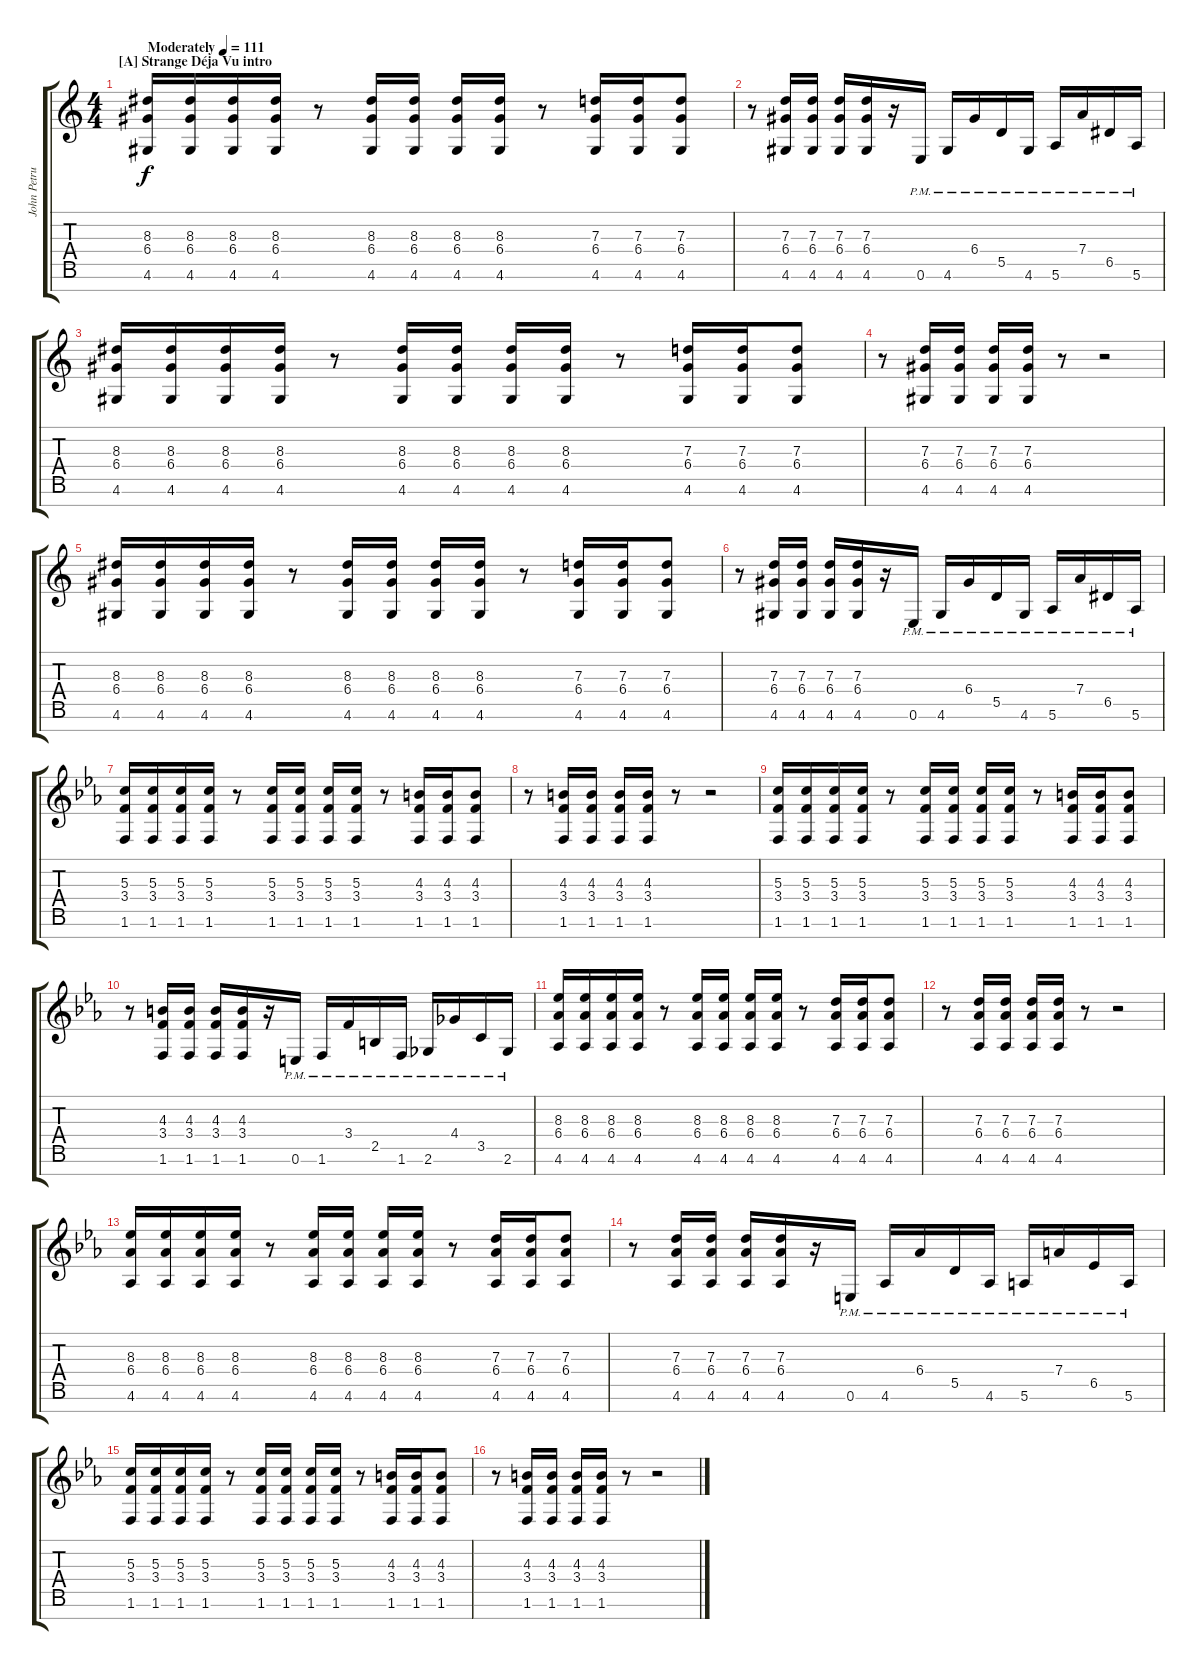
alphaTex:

\track ("John Petrucci - Electric Guitar I" "John Petru") {instrument distortionguitar}
\staff {score tabs}
\tuning (E4 B3 G3 D3 A2 E2 B1) {hide}
\ts (4 4)
\section ("" "[A] Strange Déja Vu intro")
\tempo (111 "Moderately")
\clef g2
\ks c
(8.3 6.4 4.6).16{dy f instrument distortionguitar} (8.3 6.4 4.6).16 (8.3 6.4 4.6).16 (8.3 6.4 4.6).16 r.8 (8.3 6.4 4.6).16 (8.3 6.4 4.6).16 (8.3 6.4 4.6).16 (8.3 6.4 4.6).16 r.8 (7.3 6.4 4.6).16 (7.3 6.4 4.6).16 (7.3 6.4 4.6).8 |
r.8 (7.3 6.4 4.6).16 (7.3 6.4 4.6).16 (7.3 6.4 4.6).16 (7.3 6.4 4.6).16 r.16 0.6{pm}.16 4.6{pm}.16 6.4{pm}.16 5.5{pm}.16 4.6{pm}.16 5.6{pm}.16 7.4{pm}.16 6.5{pm}.16 5.6{pm}.16 |
(8.3 6.4 4.6).16 (8.3 6.4 4.6).16 (8.3 6.4 4.6).16 (8.3 6.4 4.6).16 r.8 (8.3 6.4 4.6).16 (8.3 6.4 4.6).16 (8.3 6.4 4.6).16 (8.3 6.4 4.6).16 r.8 (7.3 6.4 4.6).16 (7.3 6.4 4.6).16 (7.3 6.4 4.6).8 |
r.8 (7.3 6.4 4.6).16 (7.3 6.4 4.6).16 (7.3 6.4 4.6).16 (7.3 6.4 4.6).16 r.8 r.2 |
(8.3 6.4 4.6).16 (8.3 6.4 4.6).16 (8.3 6.4 4.6).16 (8.3 6.4 4.6).16 r.8 (8.3 6.4 4.6).16 (8.3 6.4 4.6).16 (8.3 6.4 4.6).16 (8.3 6.4 4.6).16 r.8 (7.3 6.4 4.6).16 (7.3 6.4 4.6).16 (7.3 6.4 4.6).8 |
r.8 (7.3 6.4 4.6).16 (7.3 6.4 4.6).16 (7.3 6.4 4.6).16 (7.3 6.4 4.6).16 r.16 0.6{pm}.16 4.6{pm}.16 6.4{pm}.16 5.5{pm}.16 4.6{pm}.16 5.6{pm}.16 7.4{pm}.16 6.5{pm}.16 5.6{pm}.16 |
\ks eb
(5.3 3.4 1.6).16 (5.3 3.4 1.6).16 (5.3 3.4 1.6).16 (5.3 3.4 1.6).16 r.8 (5.3 3.4 1.6).16 (5.3 3.4 1.6).16 (5.3 3.4 1.6).16 (5.3 3.4 1.6).16 r.8 (4.3 3.4 1.6).16 (4.3 3.4 1.6).16 (4.3 3.4 1.6).8 |
r.8 (4.3 3.4 1.6).16 (4.3 3.4 1.6).16 (4.3 3.4 1.6).16 (4.3 3.4 1.6).16 r.8 r.2 |
(5.3 3.4 1.6).16 (5.3 3.4 1.6).16 (5.3 3.4 1.6).16 (5.3 3.4 1.6).16 r.8 (5.3 3.4 1.6).16 (5.3 3.4 1.6).16 (5.3 3.4 1.6).16 (5.3 3.4 1.6).16 r.8 (4.3 3.4 1.6).16 (4.3 3.4 1.6).16 (4.3 3.4 1.6).8 |
r.8 (4.3 3.4 1.6).16 (4.3 3.4 1.6).16 (4.3 3.4 1.6).16 (4.3 3.4 1.6).16 r.16 0.6{pm}.16 1.6{pm}.16 3.4{pm}.16 2.5{pm}.16 1.6{pm}.16 2.6{pm}.16 4.4{pm}.16 3.5{pm}.16 2.6{pm}.16 |
(8.3 6.4 4.6).16 (8.3 6.4 4.6).16 (8.3 6.4 4.6).16 (8.3 6.4 4.6).16 r.8 (8.3 6.4 4.6).16 (8.3 6.4 4.6).16 (8.3 6.4 4.6).16 (8.3 6.4 4.6).16 r.8 (7.3 6.4 4.6).16 (7.3 6.4 4.6).16 (7.3 6.4 4.6).8 |
r.8 (7.3 6.4 4.6).16 (7.3 6.4 4.6).16 (7.3 6.4 4.6).16 (7.3 6.4 4.6).16 r.8 r.2 |
(8.3 6.4 4.6).16 (8.3 6.4 4.6).16 (8.3 6.4 4.6).16 (8.3 6.4 4.6).16 r.8 (8.3 6.4 4.6).16 (8.3 6.4 4.6).16 (8.3 6.4 4.6).16 (8.3 6.4 4.6).16 r.8 (7.3 6.4 4.6).16 (7.3 6.4 4.6).16 (7.3 6.4 4.6).8 |
r.8 (7.3 6.4 4.6).16 (7.3 6.4 4.6).16 (7.3 6.4 4.6).16 (7.3 6.4 4.6).16 r.16 0.6{pm}.16 4.6{pm}.16 6.4{pm}.16 5.5{pm}.16 4.6{pm}.16 5.6{pm}.16 7.4{pm}.16 6.5{pm}.16 5.6{pm}.16 |
(5.3 3.4 1.6).16 (5.3 3.4 1.6).16 (5.3 3.4 1.6).16 (5.3 3.4 1.6).16 r.8 (5.3 3.4 1.6).16 (5.3 3.4 1.6).16 (5.3 3.4 1.6).16 (5.3 3.4 1.6).16 r.8 (4.3 3.4 1.6).16 (4.3 3.4 1.6).16 (4.3 3.4 1.6).8 |
r.8 (4.3 3.4 1.6).16 (4.3 3.4 1.6).16 (4.3 3.4 1.6).16 (4.3 3.4 1.6).16 r.8 r.2
